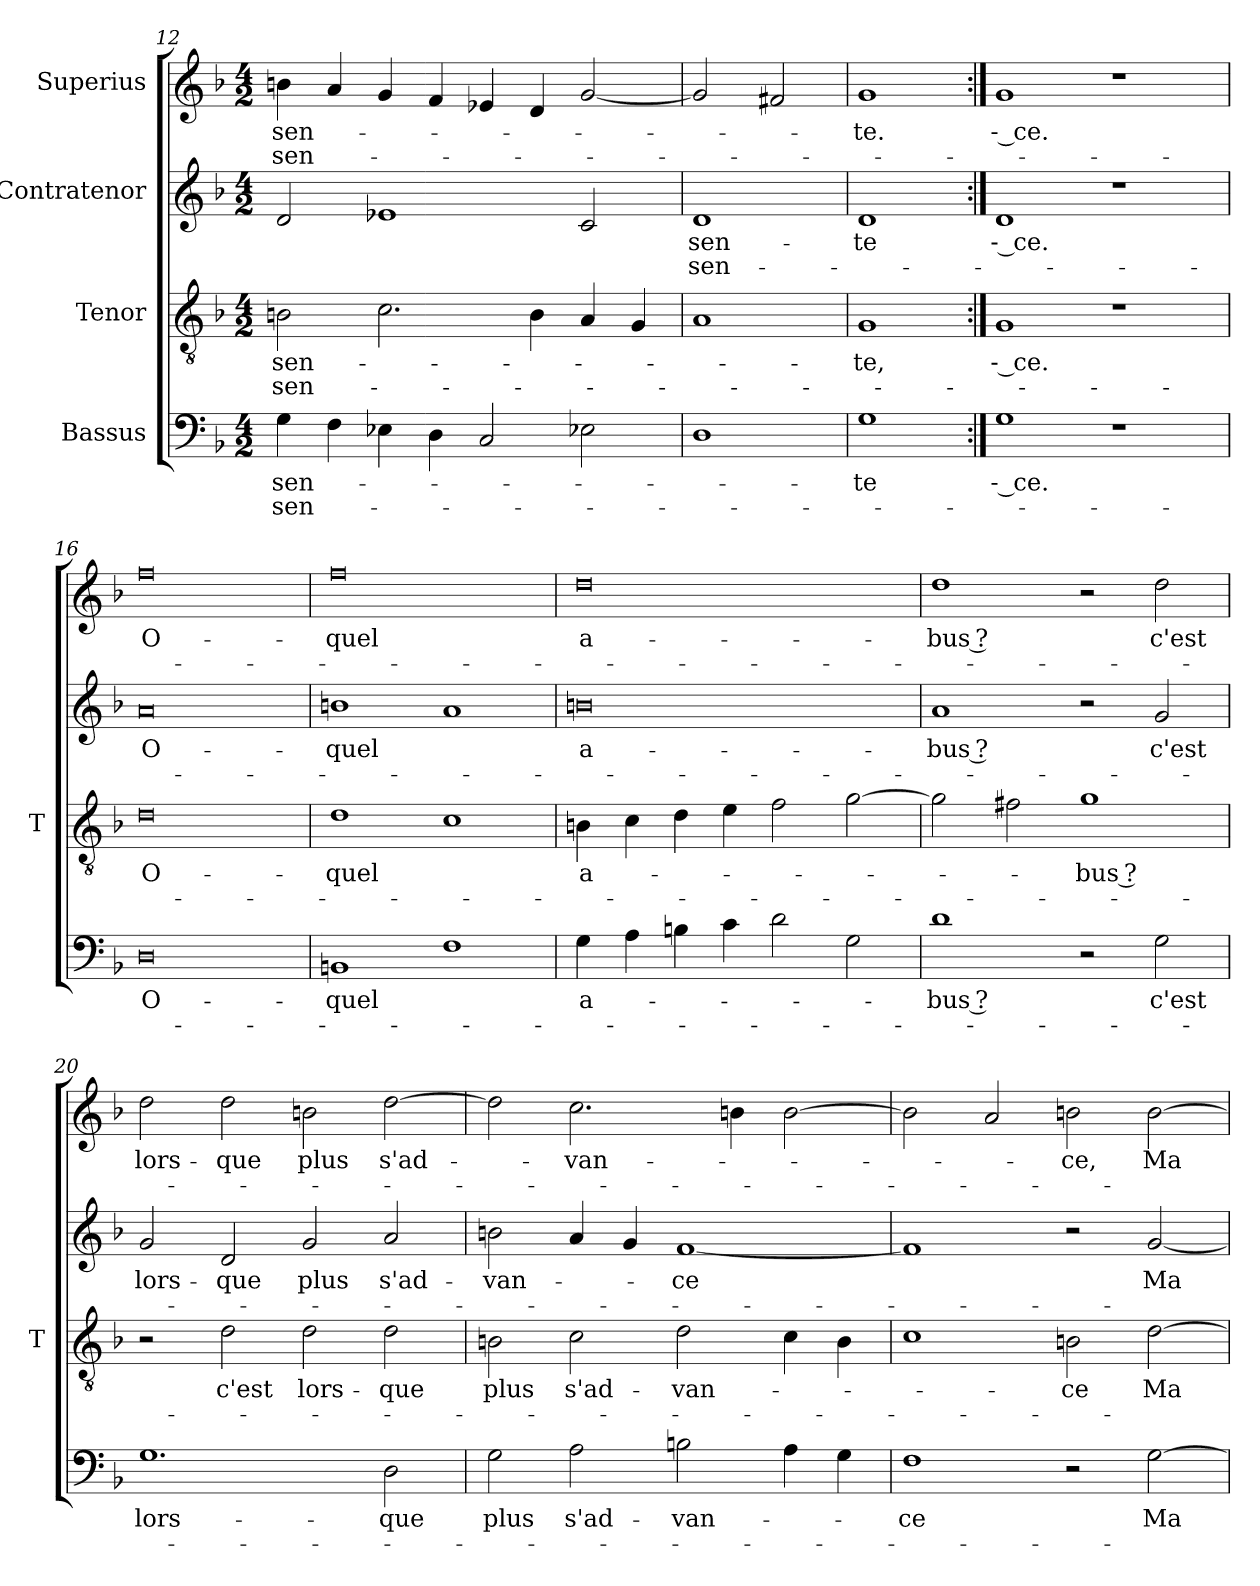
**kern	**text	**text	**kern	**text	**text	**kern	**text	**text	**kern	**text	**text
*part4	*part4	*part4	*part3	*part3	*part3	*part2	*part2	*part2	*part1	*part1	*part1
*staff4	*staff4	*staff4	*staff3	*staff3	*staff3	*staff2	*staff2	*staff2	*staff1	*staff1	*staff1
*I"Bassus	*	*	*I"Tenor	*	*	*I"Contratenor	*	*	*I"Superius	*	*
*	*	*	*I'T	*	*	*	*	*	*	*	*
*clefF4	*	*	*clefGv2	*	*	*clefG2	*	*	*clefG2	*	*
*k[b-]	*	*	*k[b-]	*	*	*k[b-]	*	*	*k[b-]	*	*
*M4/2	*	*	*M4/2	*	*	*M4/2	*	*	*M4/2	*	*
=12	=12	=12	=12	=12	=12	=12	=12	=12	=12	=12	=12
4G	sen-	sen-	2B	sen-	sen-	2d	.	.	4b	sen-	sen-
4F	.	.	.	.	.	.	.	.	4a	.	.
4E-X	.	.	2.c	.	.	1e-X	.	.	4g	.	.
4D	.	.	.	.	.	.	.	.	4f	.	.
2C	.	.	.	.	.	.	.	.	4e-X	.	.
.	.	.	4B	.	.	.	.	.	4d	.	.
2E-X	.	.	4A	.	.	2c	.	.	[2g	.	.
.	.	.	4G	.	.	.	.	.	.	.	.
=13	=13	=13	=13	=13	=13	=13	=13	=13	=13	=13	=13
1D	.	.	1A	.	.	1d	sen-	sen-	2g]	.	.
.	.	.	.	.	.	.	.	.	2f#X	.	.
=14	=14	=14	=14	=14	=14	=14	=14	=14	=14	=14	=14
1G	-te	.	1G	-te,	.	1d	-te	.	1g	-te.	.
=15:|!	=15:|!	=15:|!	=15:|!	=15:|!	=15:|!	=15:|!	=15:|!	=15:|!	=15:|!	=15:|!	=15:|!
1G	-- ce.	.	1G	-- ce.	.	1d	-- ce.	.	1g	-- ce.	.
1r	.	.	1r	.	.	1r	.	.	1r	.	.
=16	=16	=16	=16	=16	=16	=16	=16	=16	=16	=16	=16
0D	O-	.	0d	O-	.	0a	O-	.	0ff	O-	.
=17	=17	=17	=17	=17	=17	=17	=17	=17	=17	=17	=17
1BB	-quel	.	1d	-quel	.	1b	-quel	.	0ff	-quel	.
1F	.	.	1c	.	.	1a	.	.	.	.	.
=18	=18	=18	=18	=18	=18	=18	=18	=18	=18	=18	=18
4G	a-	.	4B	a-	.	0b	a-	.	0dd	a-	.
4A	.	.	4c	.	.	.	.	.	.	.	.
4B	.	.	4d	.	.	.	.	.	.	.	.
4c	.	.	4e	.	.	.	.	.	.	.	.
2d	.	.	2f	.	.	.	.	.	.	.	.
2G	.	.	[2g	.	.	.	.	.	.	.	.
=19	=19	=19	=19	=19	=19	=19	=19	=19	=19	=19	=19
1d	-bus ?	.	2g]	.	.	1a	-bus ?	.	1dd	-bus ?	.
.	.	.	2f#X	.	.	.	.	.	.	.	.
2r	.	.	1g	-bus ?	.	2r	.	.	2r	.	.
2G	-c'est	.	.	.	.	2g	-c'est	.	2dd	-c'est	.
=20	=20	=20	=20	=20	=20	=20	=20	=20	=20	=20	=20
1.G	lors-	.	2r	.	.	2g	lors-	.	2dd	lors-	.
.	.	.	2d	-c'est	.	2d	-que	.	2dd	-que	.
.	.	.	2d	lors-	.	2g	-plus	.	2b	-plus	.
2D	-que	.	2d	-que	.	2a	s'ad-	.	[2dd	s'ad-	.
=21	=21	=21	=21	=21	=21	=21	=21	=21	=21	=21	=21
2G	-plus	.	2B	-plus	.	2b	van-	.	2dd]	.	.
2A	s'ad-	.	2c	s'ad-	.	4a	.	.	2.cc	van-	.
.	.	.	.	.	.	4g	.	.	.	.	.
2B	van-	.	2d	van-	.	[1f	-ce	.	.	.	.
.	.	.	.	.	.	.	.	.	4b	.	.
4A	.	.	4c	.	.	.	.	.	[2b	.	.
4G	.	.	4B	.	.	.	.	.	.	.	.
=22	=22	=22	=22	=22	=22	=22	=22	=22	=22	=22	=22
1F	-ce	.	1c	.	.	1f]	.	.	2b]	.	.
.	.	.	.	.	.	.	.	.	2a	.	.
2r	.	.	2B	-ce	.	2r	.	.	2b	-ce,	.
[2G	-Ma	.	[2d	-Ma	.	[2g	-Ma	.	[2b	-Ma	.
=	=	=	=	=	=	=	=	=	=	=	=
*-	*-	*-	*-	*-	*-	*-	*-	*-	*-	*-	*-
